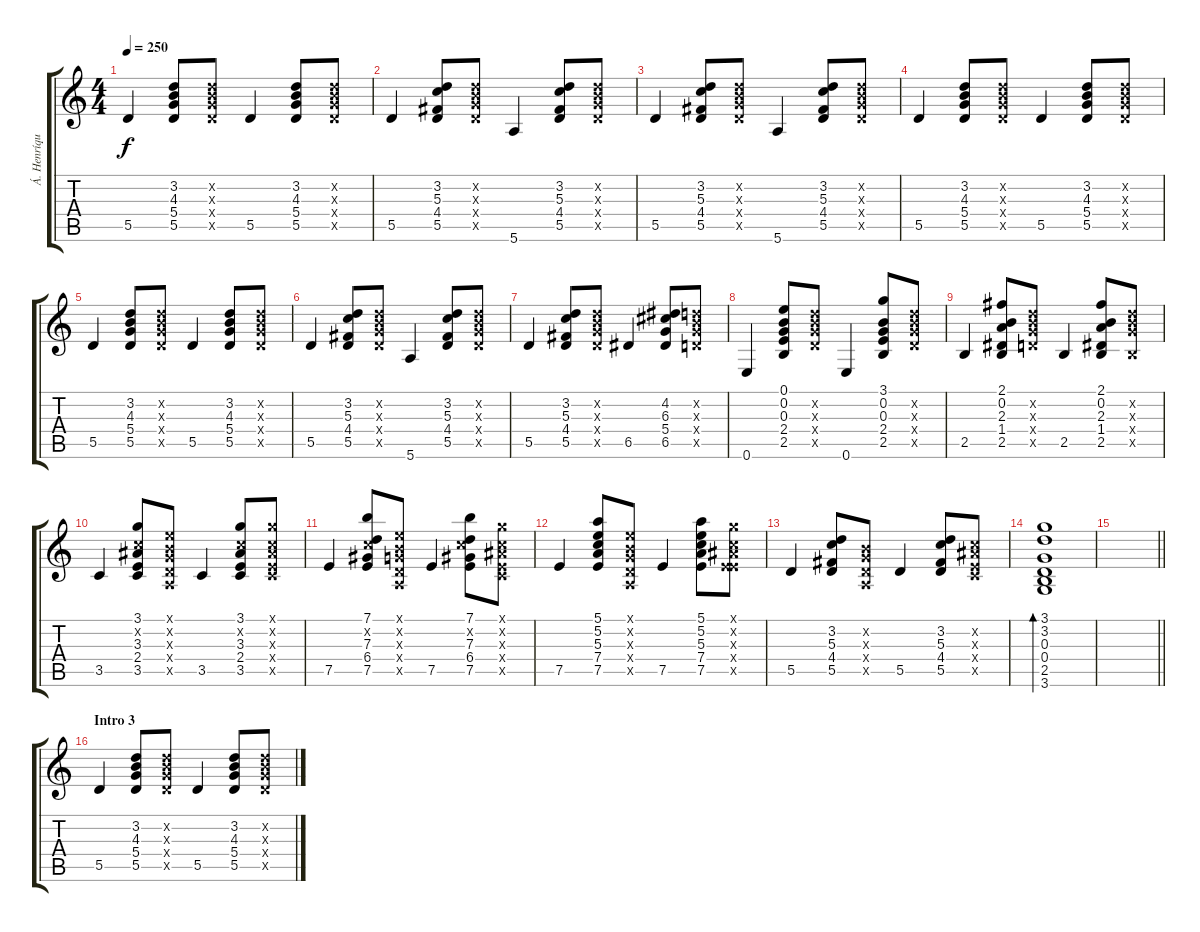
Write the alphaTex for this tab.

\track ("Á. Henríquez [Gtr 2]" "Á. Henríqu") {instrument acousticguitarsteel}
\staff {score tabs}
\tuning (E4 B3 G3 D3 A2 E2) {hide}
\ts (4 4)
\tempo 250
\clef g2
\ks c
5.5.4{dy f} (3.2 4.3 5.4 5.5).8 (3.2{x} 4.3{x} 5.4{x} 5.5{x}).8 5.5.4 (3.2 4.3 5.4 5.5).8 (3.2{x} 4.3{x} 5.4{x} 5.5{x}).8 |
5.5.4 (3.2 5.3 4.4 5.5).8 (3.2{x} 4.3{x} 5.4{x} 5.5{x}).8 5.6.4 (3.2 5.3 4.4 5.5).8 (3.2{x} 4.3{x} 5.4{x} 5.5{x}).8 |
5.5.4 (3.2 5.3 4.4 5.5).8 (3.2{x} 4.3{x} 5.4{x} 5.5{x}).8 5.6.4 (3.2 5.3 4.4 5.5).8 (3.2{x} 4.3{x} 5.4{x} 5.5{x}).8 |
5.5.4 (3.2 4.3 5.4 5.5).8 (3.2{x} 4.3{x} 5.4{x} 5.5{x}).8 5.5.4 (3.2 4.3 5.4 5.5).8 (3.2{x} 4.3{x} 5.4{x} 5.5{x}).8 |
5.5.4 (3.2 4.3 5.4 5.5).8 (3.2{x} 4.3{x} 5.4{x} 5.5{x}).8 5.5.4 (3.2 4.3 5.4 5.5).8 (3.2{x} 4.3{x} 5.4{x} 5.5{x}).8 |
5.5.4 (3.2 5.3 4.4 5.5).8 (3.2{x} 4.3{x} 5.4{x} 5.5{x}).8 5.6.4 (3.2 5.3 4.4 5.5).8 (3.2{x} 4.3{x} 5.4{x} 5.5{x}).8 |
5.5.4 (3.2 5.3 4.4 5.5).8 (3.2{x} 4.3{x} 5.4{x} 5.5{x}).8 6.5.4 (4.2 6.3 5.4 6.5).8 (3.2{x} 4.3{x} 5.4{x} 5.5{x}).8 |
0.6.4 (0.1 0.2 0.3 2.4 2.5).8 (3.2{x} 4.3{x} 5.4{x} 5.5{x}).8 0.6.4 (3.1 0.2 0.3 2.4 2.5).8 (3.2{x} 4.3{x} 5.4{x} 5.5{x}).8 |
2.5.4 (2.1 0.2 2.3 1.4 2.5).8 (3.2{x} 4.3{x} 5.4{x} 5.5{x}).8 2.5.4 (2.1 0.2 2.3 1.4 2.5).8 (3.2{x} 4.3{x} 5.4{x} 2.5{x}).8 |
3.5.4 (3.1 1.2{x} 3.3 2.4 3.5).8 (0.1{x} 0.2{x} 0.3{x} 0.4{x} 0.5{x}).8 3.5.4 (3.1 1.2{x} 3.3 2.4 3.5).8 (3.1{x} 1.2{x} 3.3{x} 2.4{x} 3.5{x}).8 |
7.5.4 (7.1 1.2{x} 7.3 6.4 7.5).8 (0.1{x} 0.2{x} 0.3{x} 0.4{x} 0.5{x}).8 7.5.4 (7.1 1.2{x} 7.3 6.4 7.5).8 (3.1{x} 1.2{x} 3.3{x} 2.4{x} 3.5{x}).8 |
7.5.4 (5.1 5.2 5.3 7.4 7.5).8 (0.1{x} 0.2{x} 0.3{x} 0.4{x} 0.5{x}).8 7.5.4 (5.1 5.2 5.3 7.4 7.5).8 (3.1{x} 1.2{x} 3.3{x} 2.4{x} 7.5{x}).8 |
5.5.4 (3.2 5.3 4.4 5.5).8 (0.2{x} 0.3{x} 0.4{x} 0.5{x}).8 5.5.4 (3.2 5.3 4.4 5.5).8 (1.2{x} 3.3{x} 2.4{x} 3.5{x}).8 |
(3.1 3.2 0.3 0.4 2.5 3.6).1{bd 120} |
\barLineRight lightlight
|
\section ("" "Intro 3")
5.5.4 (3.2 4.3 5.4 5.5).8 (3.2{x} 4.3{x} 5.4{x} 5.5{x}).8 5.5.4 (3.2 4.3 5.4 5.5).8 (3.2{x} 4.3{x} 5.4{x} 5.5{x}).8
